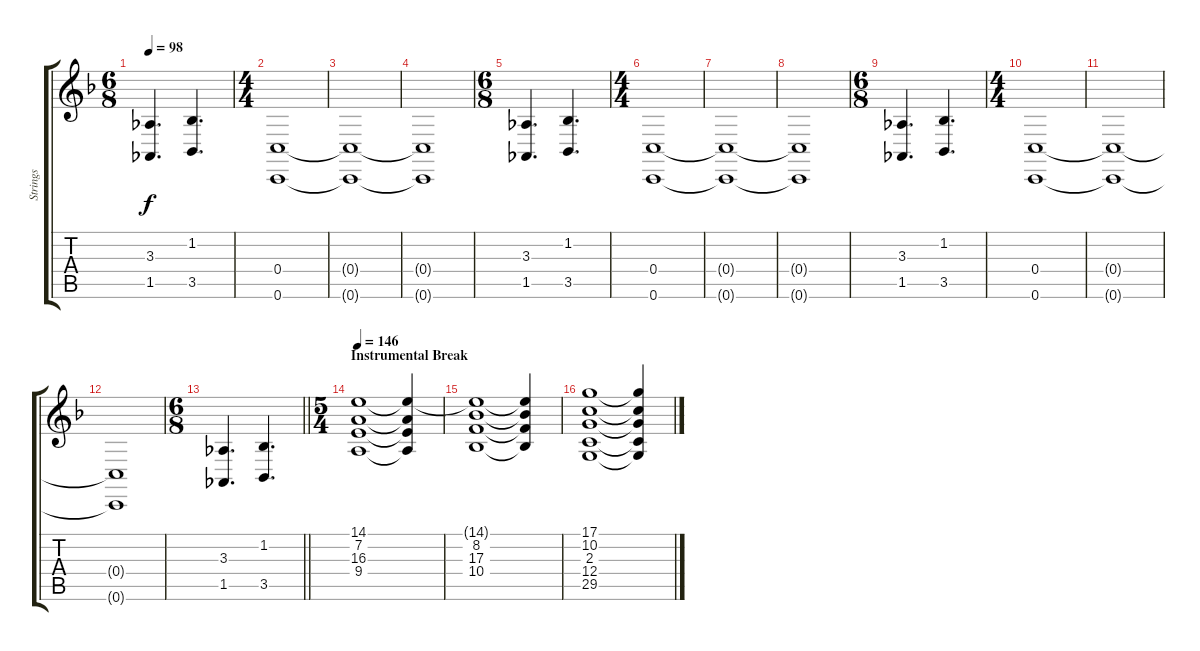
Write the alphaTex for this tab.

\track ("Strings" "Strings") {instrument stringensemble2}
\staff {score tabs}
\tuning (D4 A3 F3 C3 G2 C2) {hide}
\ts (6 8)
\tempo 98
\clef g2
\ks f
(3.3 1.5).4{d dy f} (1.2 3.5).4{d} |
\ts (4 4)
(0.4 0.6).1 |
(0.4{t} 0.6{t}).1 |
(0.4{t} 0.6{t}).1 |
\ts (6 8)
(3.3 1.5).4{d} (1.2 3.5).4{d} |
\ts (4 4)
(0.4 0.6).1 |
(0.4{t} 0.6{t}).1 |
(0.4{t} 0.6{t}).1 |
\ts (6 8)
(3.3 1.5).4{d} (1.2 3.5).4{d} |
\ts (4 4)
(0.4 0.6).1 |
(0.4{t} 0.6{t}).1 |
(0.4{t} 0.6{t}).1 |
\ts (6 8)
\barLineRight lightlight
(3.3 1.5).4{d} (1.2 3.5).4{d} |
\ts (5 4)
\section ("" "Instrumental Break")
\tempo 146
(14.1 7.2 16.3 9.4).1{volume 7 instrument flute} (14.1{t} 7.2{t} 16.3{t} 9.4{t}).4 |
(14.1{t} 8.2 17.3 10.4).1 (14.1{t} 8.2{t} 17.3{t} 10.4{t}).4 |
(17.1 10.2 2.3 12.4 29.5).1 (17.1{t} 10.2{t} 2.3{t} 12.4{t} 29.5{t}).4
